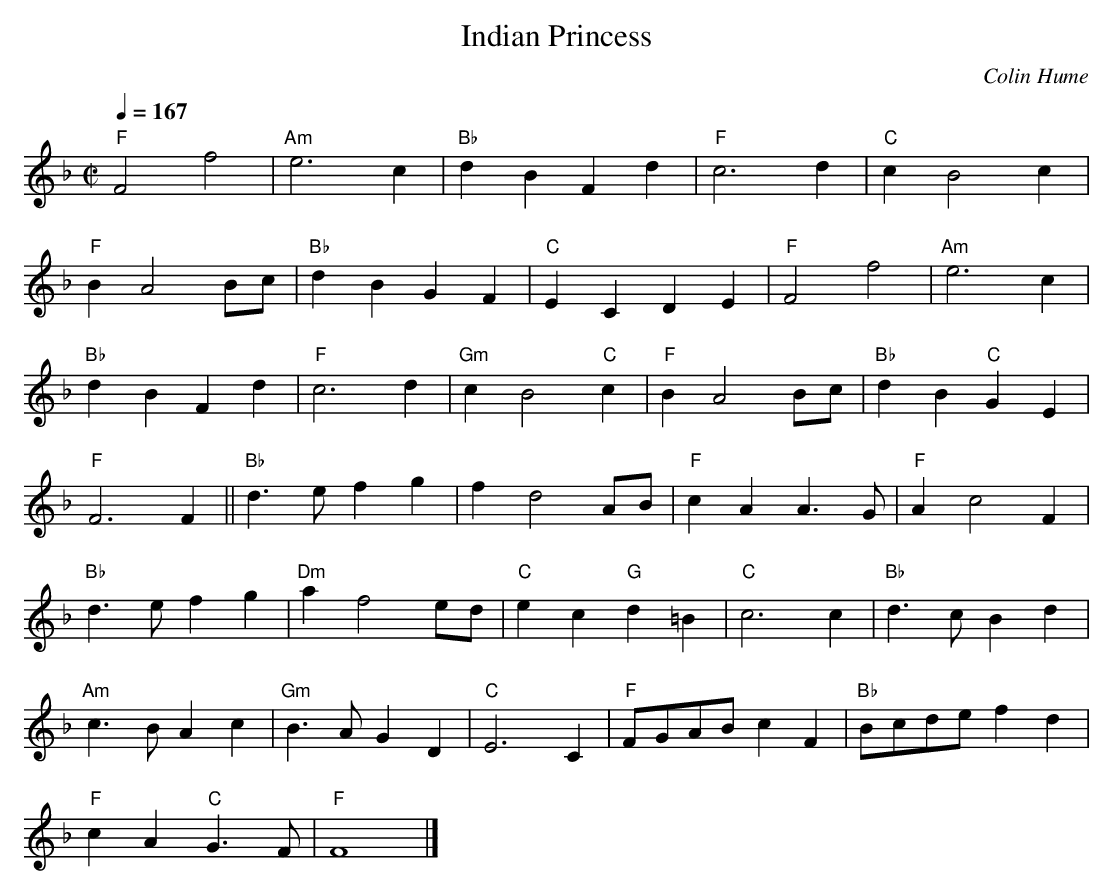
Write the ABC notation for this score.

X:1    %Music
T:Indian Princess     %Tune name
C: Colin Hume     %Tune composer
Q:1/4=167     %Tempo
M:C|     %Meter
L:1/8     %
K:F
"F"F4 f4 | "Am"e6 c2 | "Bb"d2 B2 F2 d2 | "F"c6 d2 | "C"c2 B4 c2 |
"F"B2 A4 Bc | "Bb"d2 B2 G2 F2 | "C"E2 C2 D2 E2 | "F"F4 f4 | "Am"e6 c2 |
"Bb"d2 B2 F2 d2 | "F"c6 d2 | "Gm"c2 B4 "C"c2 | "F"B2 A4 Bc | "Bb"d2 B2 "C"G2 E2 |
"F"F6 F2 || "Bb"d3 e f2 g2 | f2 d4 AB | "F"c2 A2 A3 G | "F"A2 c4 F2 |
"Bb"d3 e f2 g2 | "Dm"a2 f4 ed | "C"e2 c2 "G"d2 =B2 | "C"c6 c2 | "Bb"d3 c B2 d2 |
"Am"c3 B A2 c2 | "Gm"B3 A G2 D2 | "C"E6 C2 | "F"FGAB c2 F2 | "Bb"Bcde f2 d2 |
"F"c2 A2 "C"G3 F | "F"F8 |]
